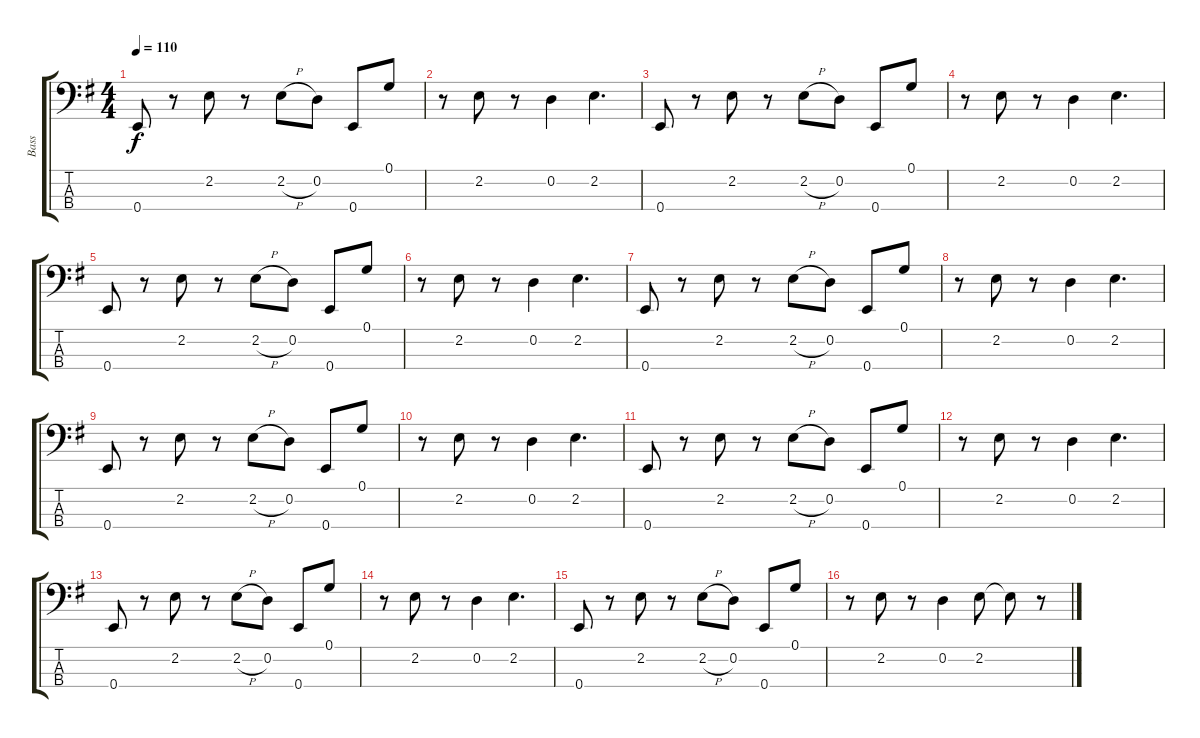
\track ("Bass" "Bass") {instrument electricbassfinger}
\staff {score tabs}
\tuning (G2 D2 A1 E1) {hide}
\ts (4 4)
\tempo 110
\clef f4
\ks g
0.4.8{dy f} r.8 2.2.8 r.8 2.2{h}.8 0.2.8 0.4.8 0.1.8 |
r.8 2.2.8 r.8 0.2.4 2.2.4{d} |
0.4.8 r.8 2.2.8 r.8 2.2{h}.8 0.2.8 0.4.8 0.1.8 |
r.8 2.2.8 r.8 0.2.4 2.2.4{d} |
0.4.8 r.8 2.2.8 r.8 2.2{h}.8 0.2.8 0.4.8 0.1.8 |
r.8 2.2.8 r.8 0.2.4 2.2.4{d} |
0.4.8 r.8 2.2.8 r.8 2.2{h}.8 0.2.8 0.4.8 0.1.8 |
r.8 2.2.8 r.8 0.2.4 2.2.4{d} |
0.4.8 r.8 2.2.8 r.8 2.2{h}.8 0.2.8 0.4.8 0.1.8 |
r.8 2.2.8 r.8 0.2.4 2.2.4{d} |
0.4.8 r.8 2.2.8 r.8 2.2{h}.8 0.2.8 0.4.8 0.1.8 |
r.8 2.2.8 r.8 0.2.4 2.2.4{d} |
0.4.8 r.8 2.2.8 r.8 2.2{h}.8 0.2.8 0.4.8 0.1.8 |
r.8 2.2.8 r.8 0.2.4 2.2.4{d} |
0.4.8 r.8 2.2.8 r.8 2.2{h}.8 0.2.8 0.4.8 0.1.8 |
r.8 2.2.8 r.8 0.2.4 2.2.8 2.2{t}.8 r.8
